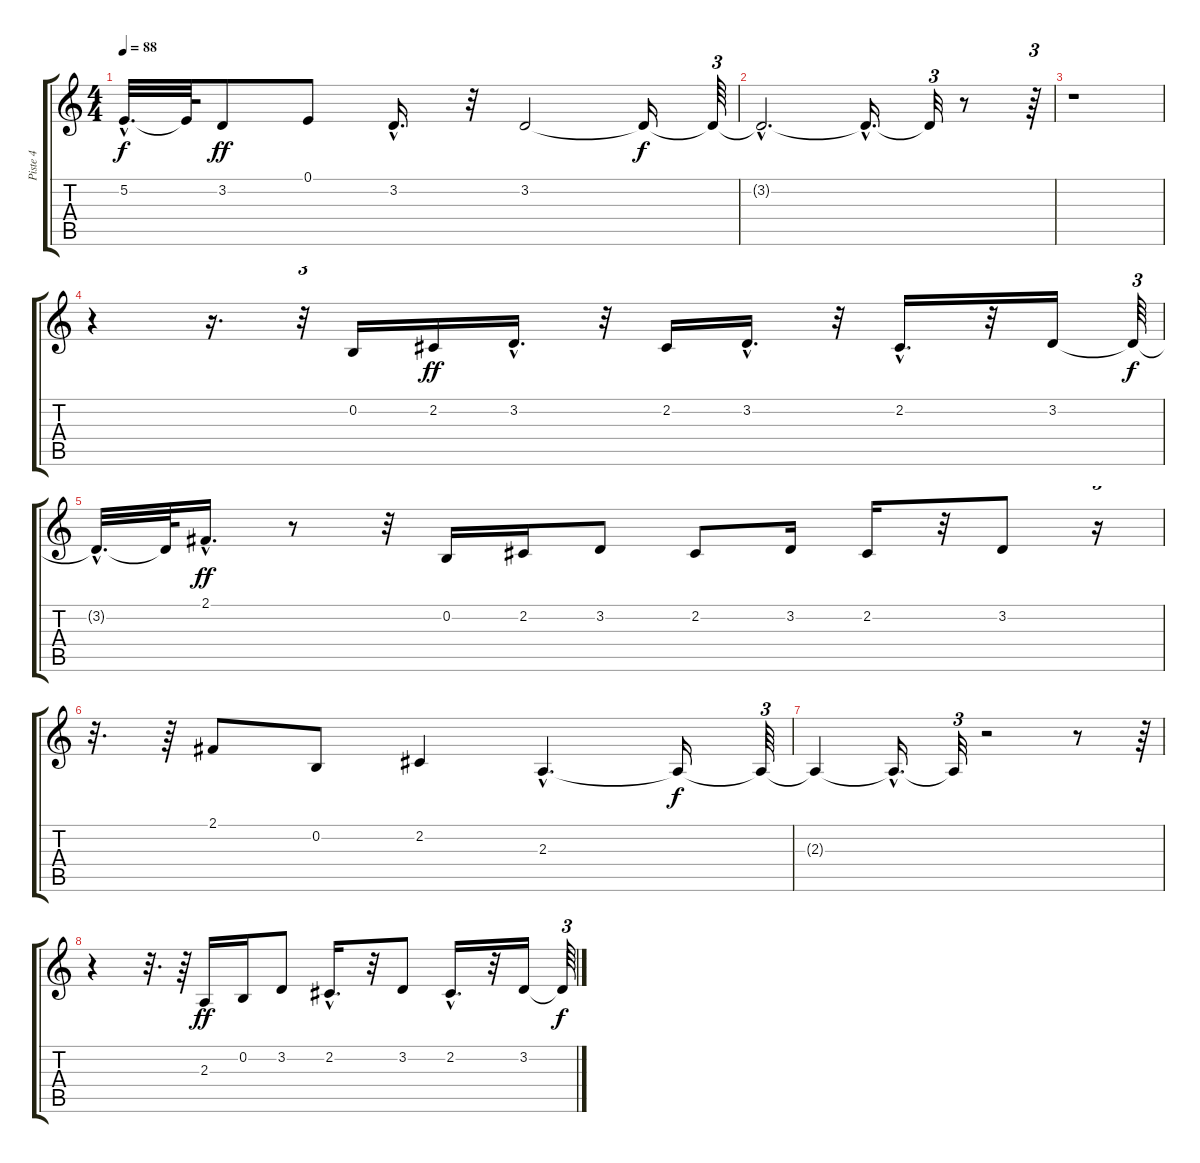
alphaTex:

\track ("Piste 4" "Piste 4") {instrument synthbrass2}
\staff {score tabs}
\tuning (E4 B3 G3 D3 A2 E2) {hide}
\ts (4 4)
\tempo 88
\clef g2
\ks c
5.2{hac t}.32{d dy f} 5.2{t}.64 3.2.8{dy ff} 0.1.8 3.2{hac}.16{d} r.32 3.2.2 3.2{t}.16{dy f} 3.2{t}.64{tu (3 2)} |
3.2{hac t}.2{d} 3.2{hac t}.16{d} 3.2{t}.32{tu (3 2)} r.8 r.64{tu (3 2)} |
r.1 |
r.4 r.16{d} r.32{tu (3 2)} 0.2.16 2.2.16{dy ff} 3.2{hac}.16{d} r.32 2.2.16 3.2{hac}.16{d} r.32 2.2{hac}.16{d} r.32 3.2.16 3.2{t}.64{tu (3 2) dy f} |
3.2{hac t}.32{d} 3.2{t}.64 2.1{hac}.16{d dy ff} r.8 r.32 0.2.16 2.2.16 3.2.8 2.2.8 3.2.16 2.2.16 r.32 3.2.8 r.16{tu (3 2)} |
r.32{d} r.64 2.1.8 0.2.8 2.2.4 2.3{hac}.4{d} 2.3{t}.16{dy f} 2.3{t}.64{tu (3 2)} |
2.3{t}.4 2.3{hac t}.16{d} 2.3{t}.32{tu (3 2)} r.2 r.8 r.64{tu (3 2)} |
r.4 r.32{d} r.64 2.3.16{dy ff} 0.2.16 3.2.8 2.2{hac}.16{d} r.32 3.2.8 2.2{hac}.16{d} r.32 3.2.16 3.2{t}.64{tu (3 2) dy f}
